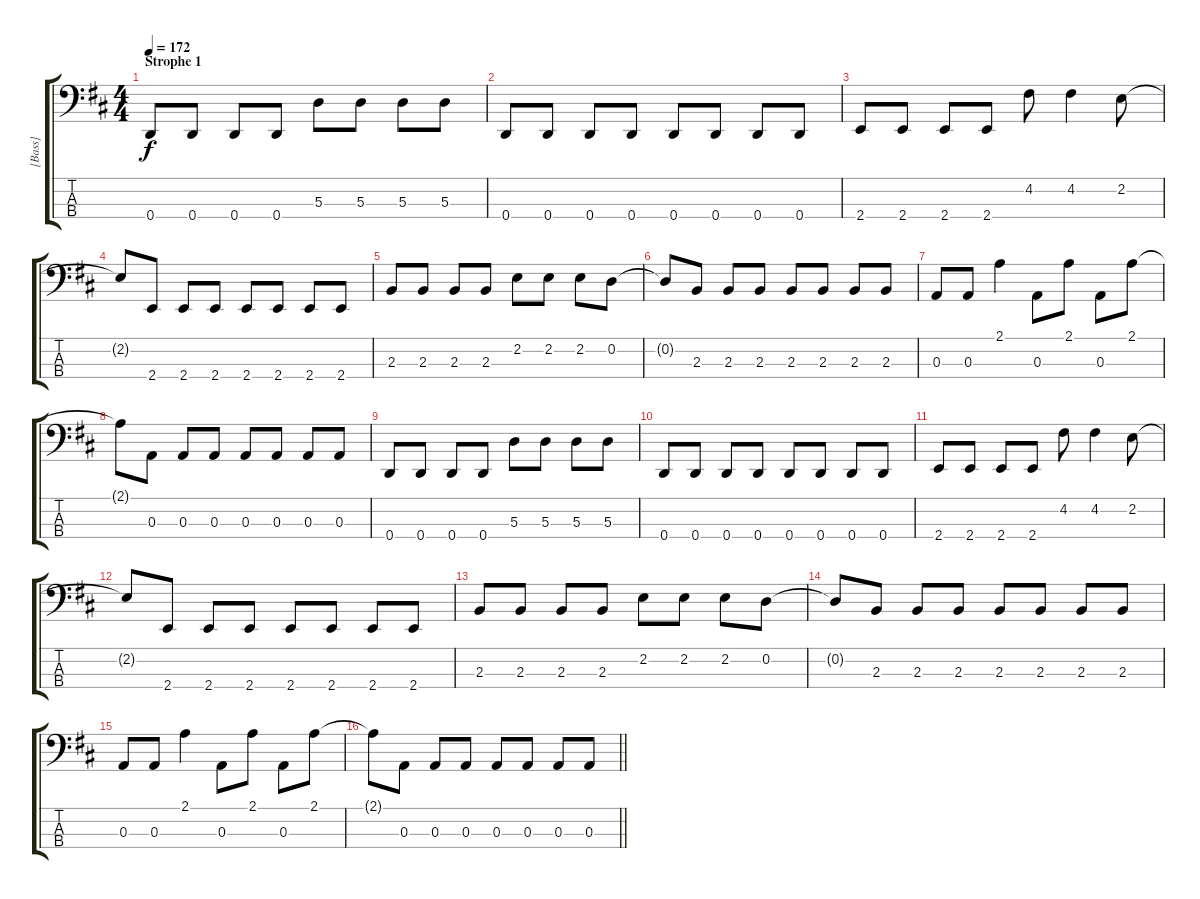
\track ("[Bass]" "[Bass]") {instrument electricbassfinger}
\staff {score tabs}
\tuning (G2 D2 A1 D1) {hide}
\ts (4 4)
\section ("" "Strophe 1")
\tempo 172
\clef f4
\ks d
0.4.8{dy f} 0.4.8 0.4.8 0.4.8 5.3.8 5.3.8 5.3.8 5.3.8 |
0.4.8 0.4.8 0.4.8 0.4.8 0.4.8 0.4.8 0.4.8 0.4.8 |
2.4.8 2.4.8 2.4.8 2.4.8 4.2.8 4.2.4 2.2.8 |
2.2{t}.8 2.4.8 2.4.8 2.4.8 2.4.8 2.4.8 2.4.8 2.4.8 |
2.3.8 2.3.8 2.3.8 2.3.8 2.2.8 2.2.8 2.2.8 0.2.8 |
0.2{t}.8 2.3.8 2.3.8 2.3.8 2.3.8 2.3.8 2.3.8 2.3.8 |
0.3.8 0.3.8 2.1.4 0.3.8 2.1.8 0.3.8 2.1.8 |
2.1{t}.8 0.3.8 0.3.8 0.3.8 0.3.8 0.3.8 0.3.8 0.3.8 |
0.4.8 0.4.8 0.4.8 0.4.8 5.3.8 5.3.8 5.3.8 5.3.8 |
0.4.8 0.4.8 0.4.8 0.4.8 0.4.8 0.4.8 0.4.8 0.4.8 |
2.4.8 2.4.8 2.4.8 2.4.8 4.2.8 4.2.4 2.2.8 |
2.2{t}.8 2.4.8 2.4.8 2.4.8 2.4.8 2.4.8 2.4.8 2.4.8 |
2.3.8 2.3.8 2.3.8 2.3.8 2.2.8 2.2.8 2.2.8 0.2.8 |
0.2{t}.8 2.3.8 2.3.8 2.3.8 2.3.8 2.3.8 2.3.8 2.3.8 |
0.3.8 0.3.8 2.1.4 0.3.8 2.1.8 0.3.8 2.1.8 |
\barLineRight lightlight
2.1{t}.8 0.3.8 0.3.8 0.3.8 0.3.8 0.3.8 0.3.8 0.3.8
